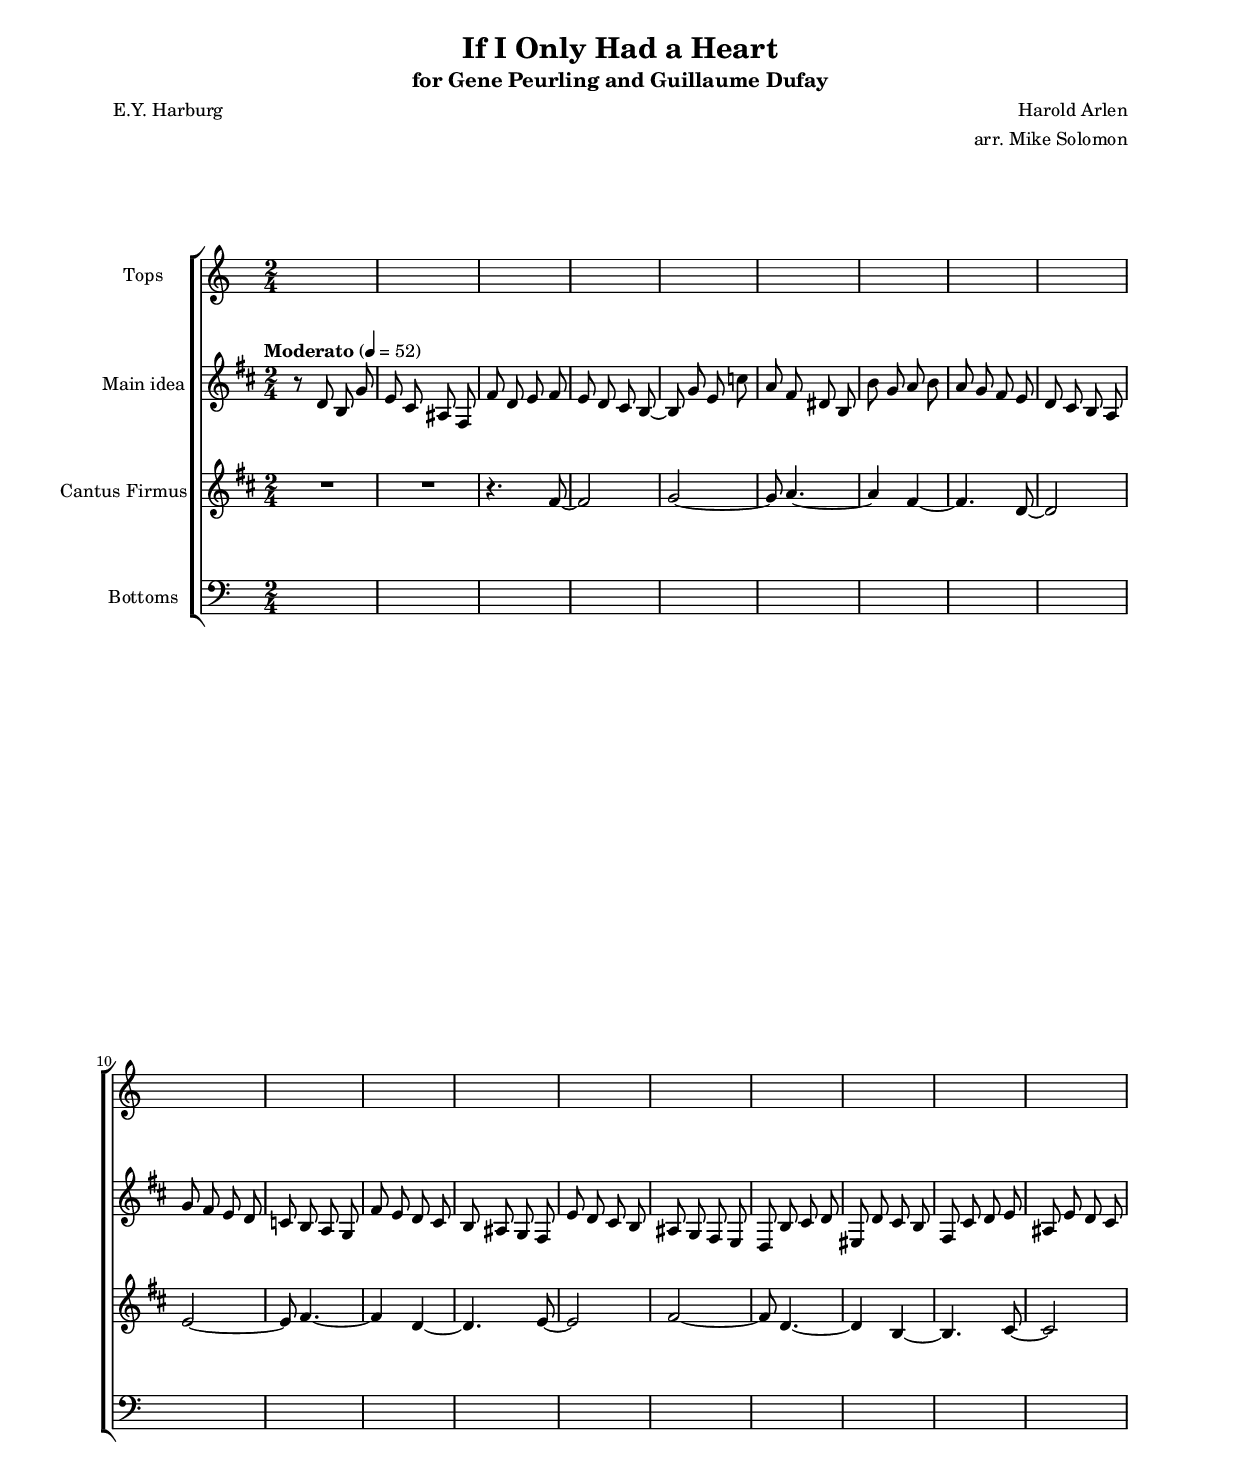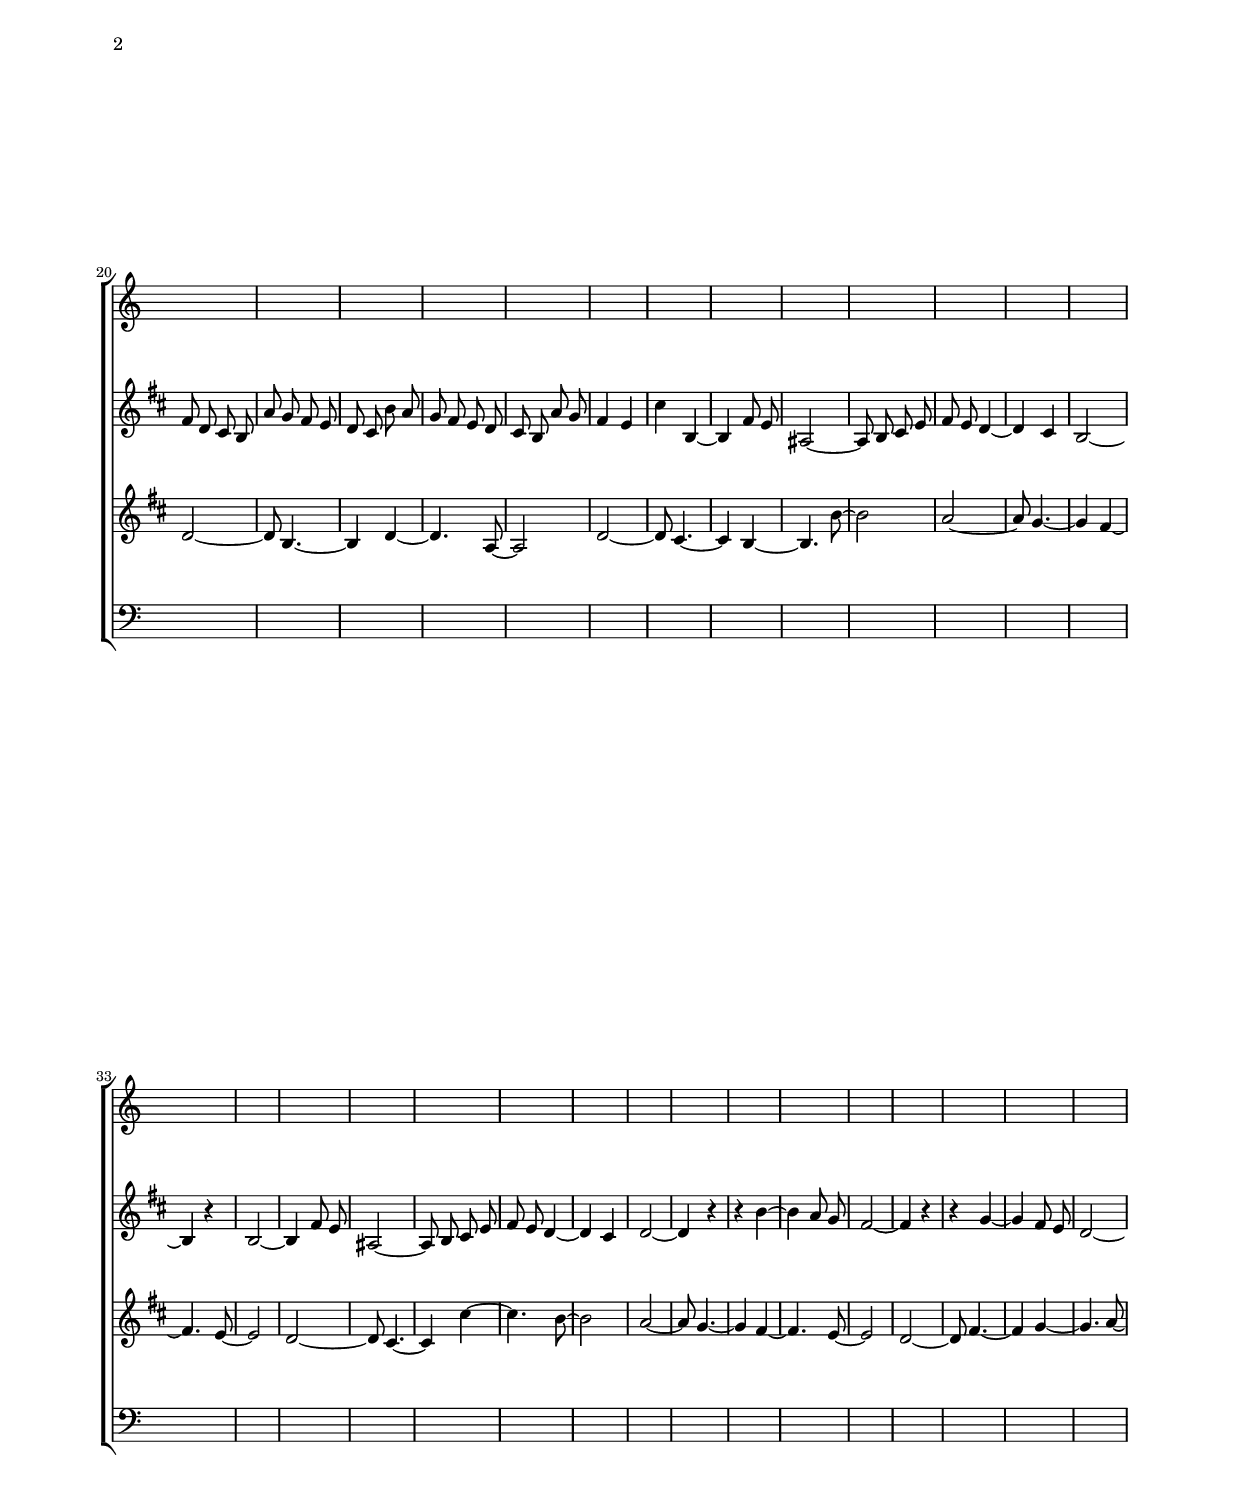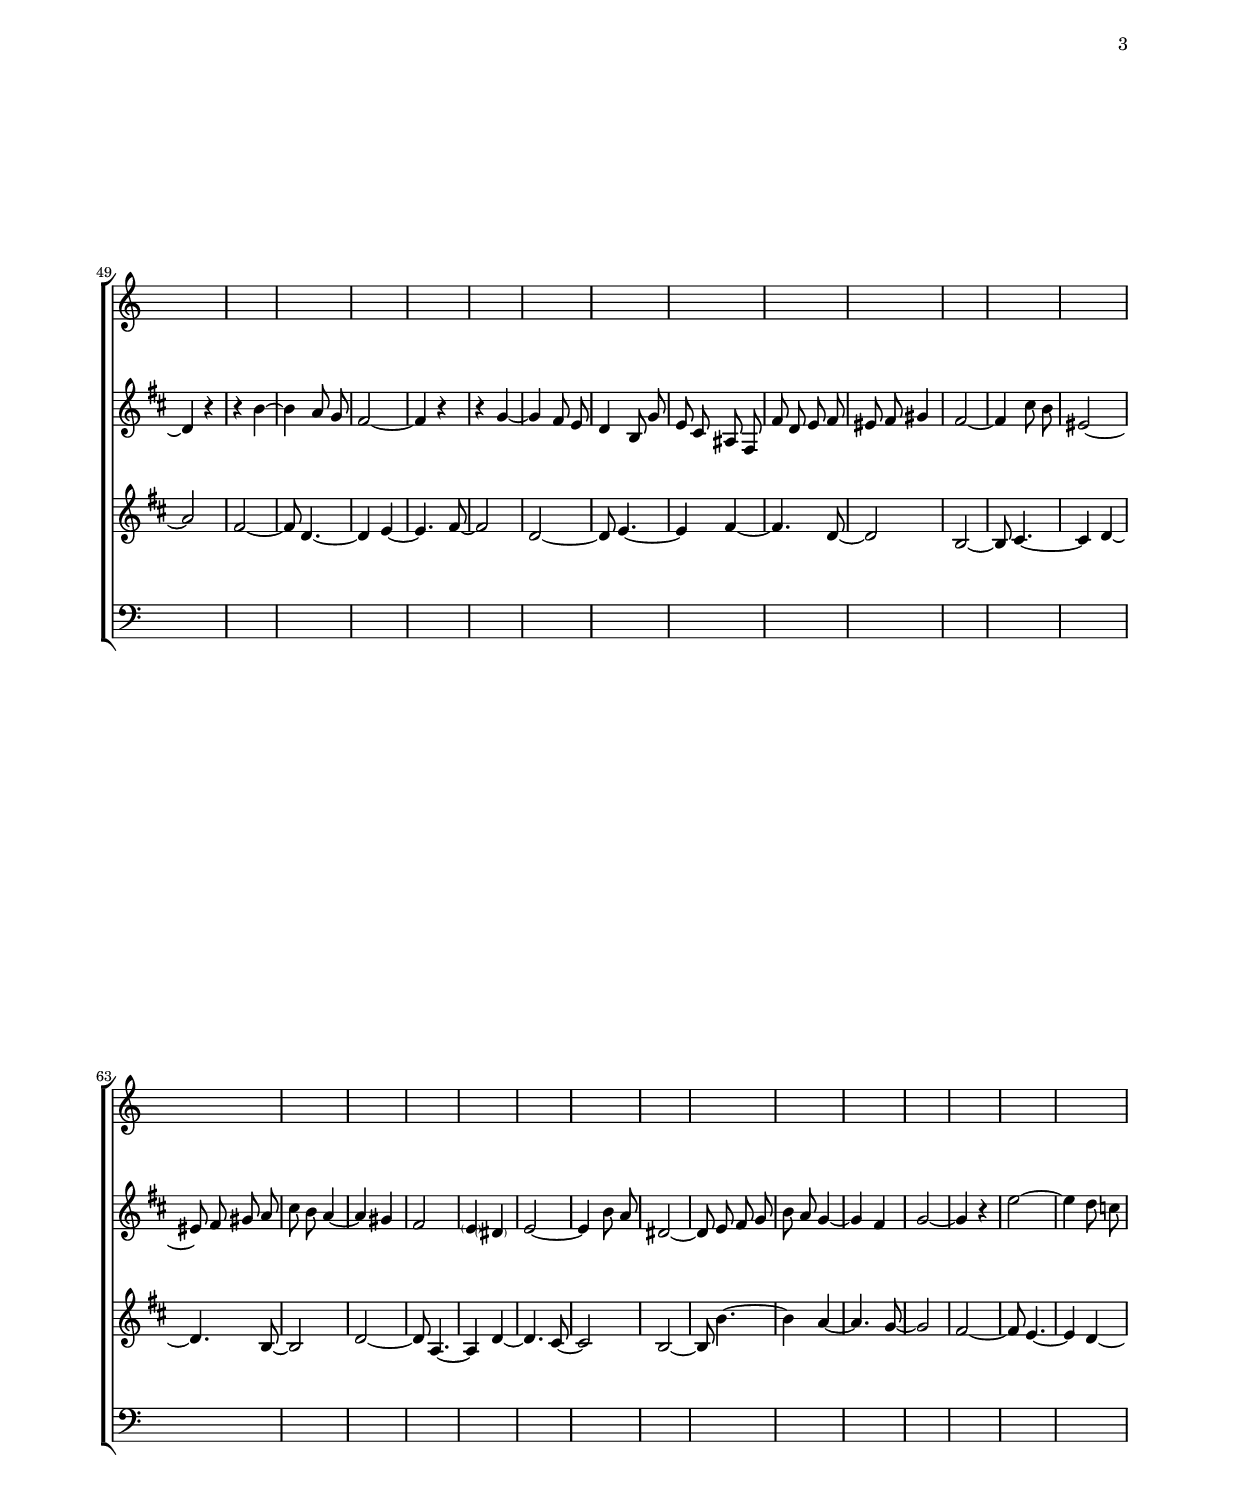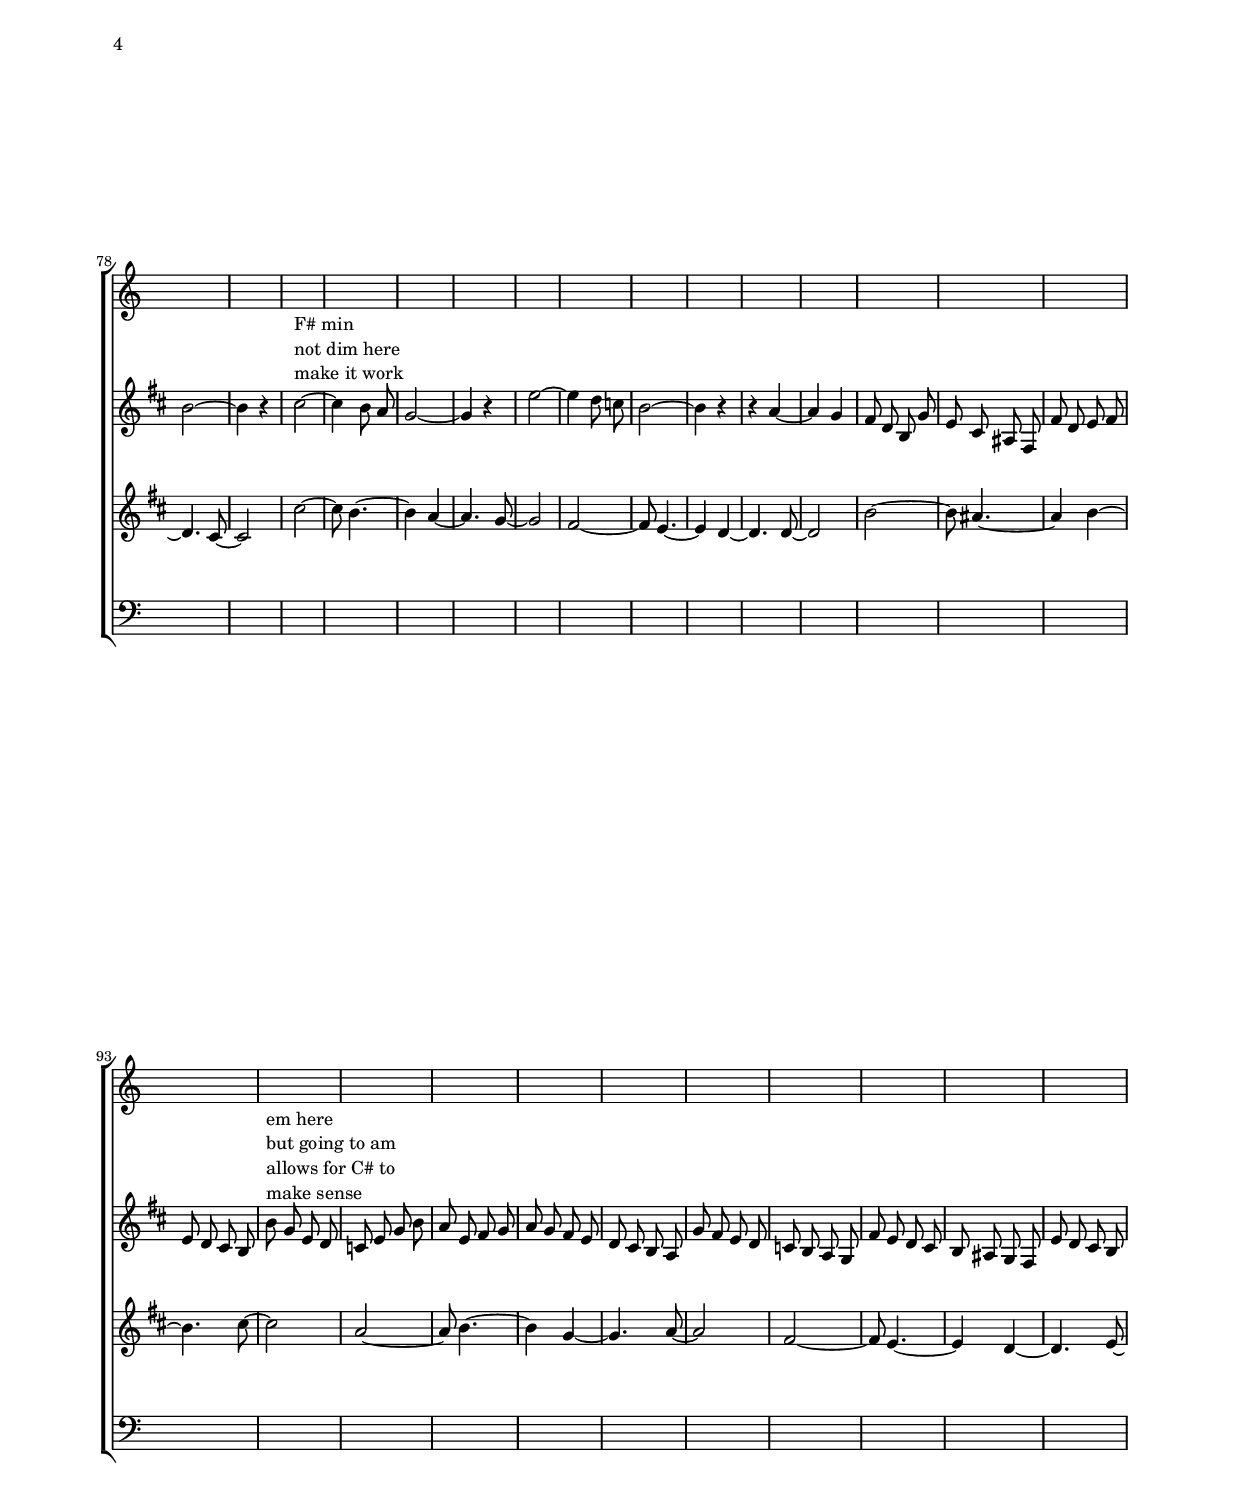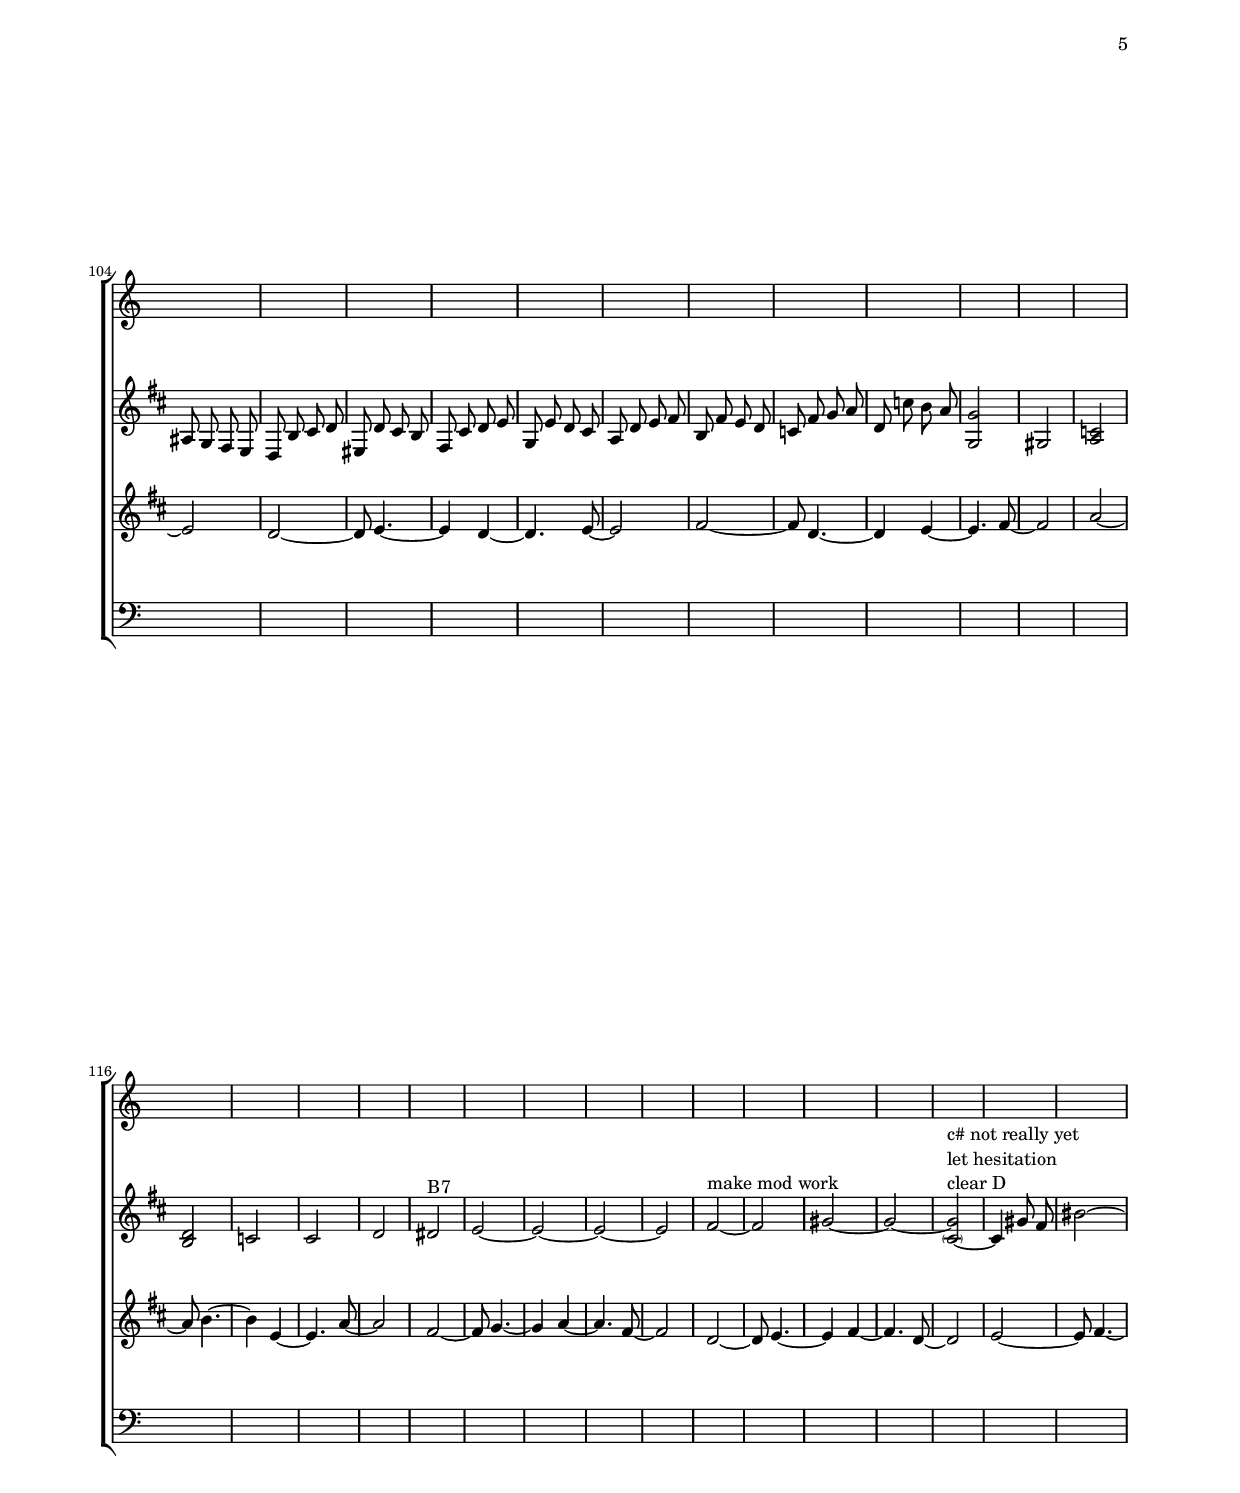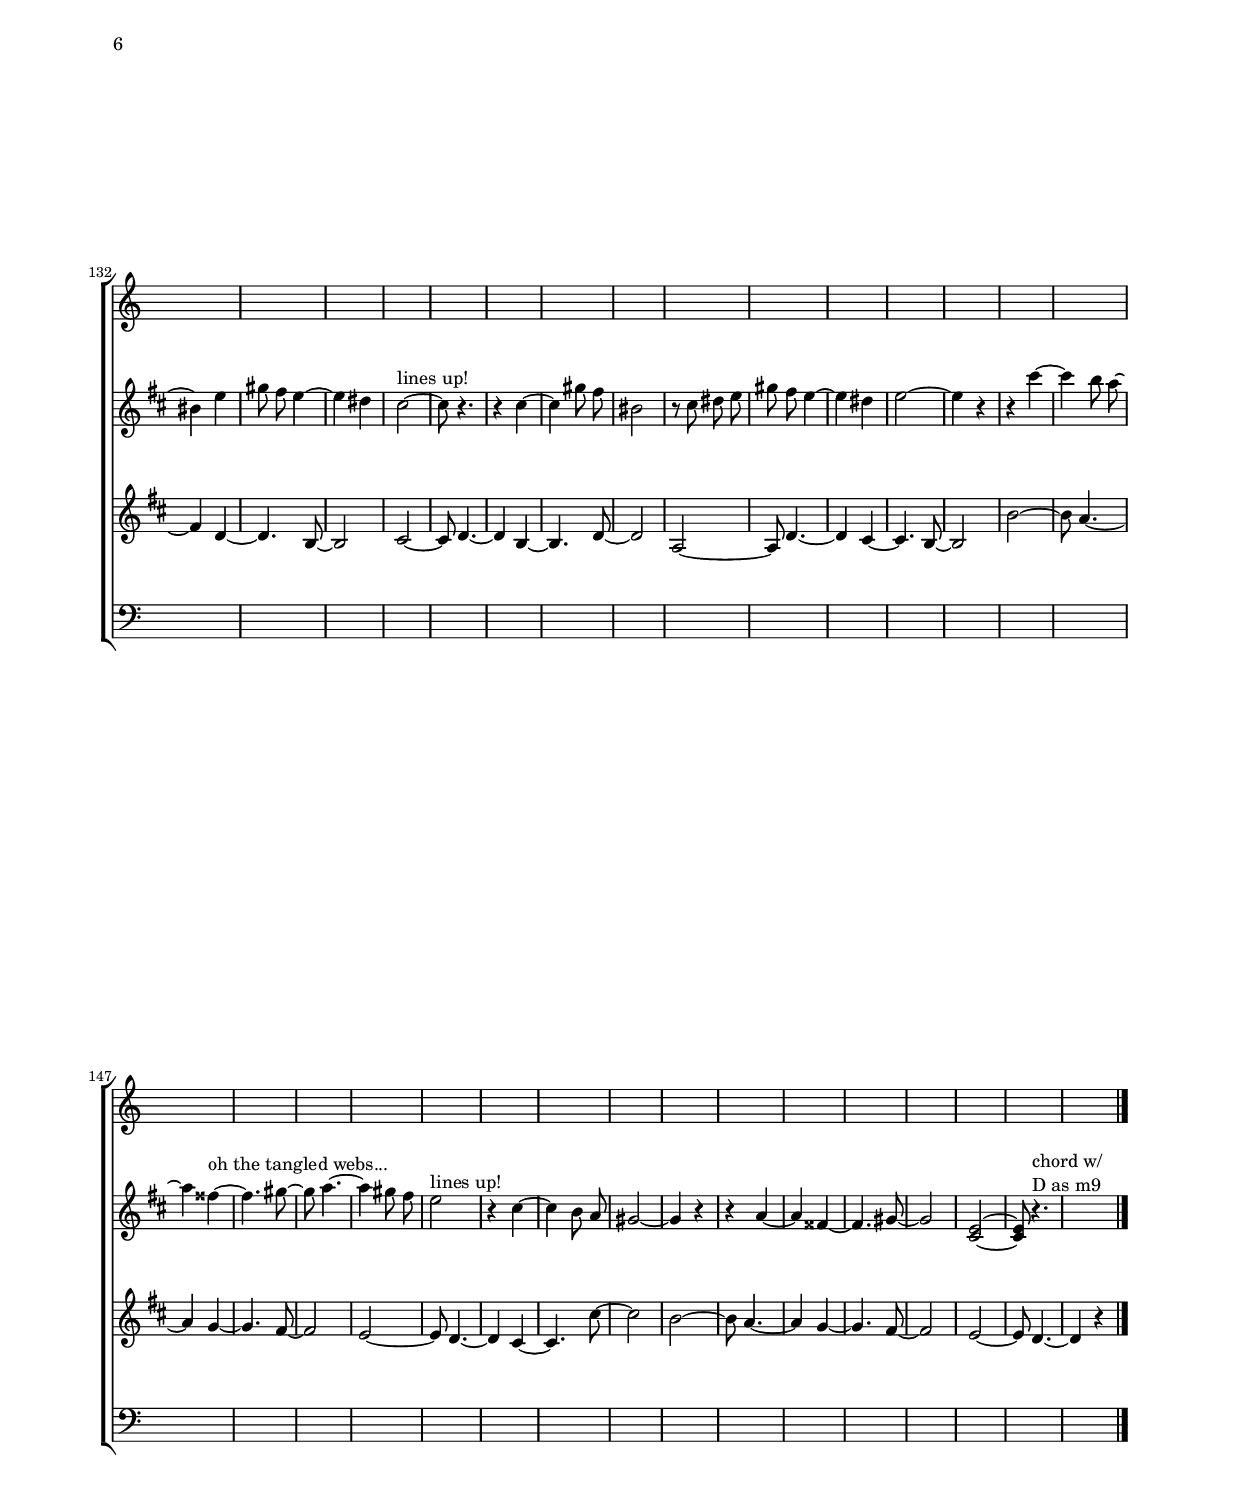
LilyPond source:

#(set-global-staff-size 15.87)
%{
When a man's an empty kettle
He should be on his mettle
And yet I'm torn apart
Just because I'm presumin'
That I could be a human
If I only had a heart

I'd be tender, I'd be gentle
And awful sentimental
Regarding love and art
I'd be friends with the sparrows 
And the boy that shoots the arrows
If I only had a heart

Picture me a balcony
Above a voice sings low

(Snow White)
Wherefore art thou, Romeo?

(Tin Man)
I hear a beat, how sweet!

Just to register emotion, jealousy, devotion
And really feel the part
I could stay young and chipper
And I'd lock it with a zipper
If I only had a heart
%}
% 
\version "2.19.0"
\include "defs-devel.ly"

#(ly:set-option 'point-and-click #f)

#(set-global-staff-size 15.87)

%{
\paper {
  #(define fonts
    (set-global-fonts
    #:music "profondo"
    #:factor (/ staff-height pt 20)
  ))
}
%}
%{
\paper {
  #(define fonts
    (set-global-fonts
    #:music "haydn"
    #:brace "gonville"
    #:factor (/ staff-height pt 20)
  ))
}
%}

railroad =  {
  \once \override BreathingSign.text = \markup \musicglyph #"scripts.caesura.straight"
  \breathe
}
myred = \once \override NoteHead #'color = #red

\paper {
  footnote-separator-markup = \markup { \column { " "\override #`(span-factor . 1/5) { \draw-hline } }}
  footnote-padding = 5\mm
  top-system-spacing = #'((basic-distance . 1) (minimum-distance . 0) (padding . 1) (stretchability . 40))
  bottom-system-spacing = #'((basic-distance . 1) (minimum-distance . 0) (padding . 1) (stretchability . 50))
  ragged-right = ##f
  left-margin = 0.75\in
  right-margin = 0.75\in
  top-margin = 0.5\in
  bottom-margin = 0.6\in
  ragged-last-bottom = ##f
  max-systems-per-page = #2
}

\header {
  title = "If I Only Had a Heart"
  %subtitle = "for Henry Purcell, J.S. Bach, Michel Legrand, Guillaume Dufay and G.F. Händel"
  subtitle = "for Gene Peurling and Guillaume Dufay"
  %title = "Somewhere Over the Rainbow"
  composer = "Harold Arlen"
  poet = "E.Y. Harburg"
  arranger = "arr. Mike Solomon"
  %arranger = "arr. (anon)"
}

prefatoryMatter = {
  \key b \minor
  \autoBeamOff
  \time 2/4
}

scorePrefatoryMatter = {
  \prefatoryMatter
}

midiPrefatoryMatter = {
  \prefatoryMatter
}

marks = {
  \tempo "Moderato" 4=52
  s2 |
}

sopranoFirst = \relative c' {
  r8 d b g' |
  e cis ais fis |
  fis' d e fis |
  e d cis b ~ |
  b g' e c' |
  a fis dis b |
  b' g a b |
  a g fis e |
  d cis b a |
  g' fis e d |
  c b a g |
  fis' e d cis |
  b ais g fis |
  e' d cis b |
  ais g fis e |
  d b' cis d |
  eis, d' cis b |
  fis cis' d e |
  ais, e' d cis |
  fis d cis b |
  a' g fis e |
  d cis b' a |
  g fis e d |
  cis b a' g |
  fis4 e |
  cis'4 b, ~ |
  b fis'8 e |
  ais,2 ~ |
  ais8 b cis e |
  fis e d4 ~ |
  d cis |
  b2 ~ |
  b4 r |
  b2 ~ |
  b4 fis'8 e |
  ais,2 ~ |
  ais8 b cis e |
  fis e d4 ~ |
  d cis |
  d2 ~ |
  d4 r |
  r4 b' ~ |
  b a8 g |
  fis2 ~ |
  fis4 r |
  r g ~ |
  g fis8 e |
  d2 ~ |
  d4 r |
  r4 b' ~ |
  b a8 g |
  fis2 ~ |
  fis4 r |
  r g ~ |
  g fis8 e |
  d4 b8 g' |  
  e cis ais fis |
  fis' d e fis |
  eis fis gis4 |
  fis2 ~ |
  fis4 cis'8 b |
  eis,2 ~ |
  eis8 fis gis a |
  cis8 b a4 ~ |
  a gis |
  fis2 |
  \parenthesize e4 \parenthesize dis
  e2 ~ |
  e4 b'8 a |
  dis,2 ~ |
  dis8 e fis g |
  b a g4 ~ |
  g fis |
  g2 ~ |
  g4 r |
  e'2 ~ |
  e4 d8 c |
  b2 ~ |
  b4 r |
  cis2^\markup \column { "F# min" "not dim here" "make it work" } ~ |
  cis4 b8 a |
  g2 ~ |
  g4 r |
  e'2 ~ |
  e4 d8 c |
  b2 ~ |
  b4 r |
  r a ~ |
  a g |
  fis8 d b g' |
  e cis ais fis |
  fis' d e fis |
  e d cis b |
  b'^\markup \column { "em here" "but going to am" "allows for C# to" "make sense" } g e d |
  c e g b |
  a e fis g |
  a g fis e |
  d cis b a |
  g' fis e d |
  c b a g |
  fis' e d cis |
  b ais g fis |
  e' d cis b |
  ais g fis e |
  d b' cis d |
  eis, d' cis b |
  fis cis' d e |
  g, e' d cis |
  a d e fis |
  b, fis' e d |
  c fis g a |
  d, c' b a |
  <g, g'>2 |
  gis |
  <a c> |
  <b d> |
  c |
  cis |
  d |
  dis^"B7" |
  e2 ~ |
  e2 ~ |
  e2 ~ |
  e2 |
  fis^"make mod work" ~ |
  fis |
  gis ~ |
  gis ~ |
  <\parenthesize cis, gis'>^\markup \column { "c# not really yet" "let hesitation" "clear D" } ~ |
  cis4 gis'8 fis |
  bis2 ~ |
  bis4 e |
  gis8 fis e4 ~ |
  e dis |
  cis2^"lines up!" ~ |
  cis8 r4. |
  r4 cis ~ |
  cis gis'8 fis |
  bis,2 |
  r8 cis8 dis e |
  gis fis e4 ~ |
  e dis |
  e2 ~ |
  e4 r |
  r4 cis'4 ~ |
  cis4 b8 a ~ |
  a4 fisis^"oh the tangled webs..." ~ |
  fisis4. gis8 ~ |
  gis8 a4. ~ |
  a4 gis8 fis |
  e2^"lines up!" |
  r4 cis4 ~ |
  cis4 b8 a |
  gis2 ~ |
  gis4 r |
  r4 a4 ~ |
  a fisis4 ~ |
  fisis4. gis8 ~ |
  gis2 |
  <cis, e>2 ~ |
  <cis e>8 r4.^\markup \column { "chord w/" "D as m9" } |
  s2 |
}

sopranoWordsFirst = \lyricmode {
}

mezzoFirst = \relative c' {
  R2 |
  R2 |
  r4.
  fis1*5/8 g a fis d e fis d e fis d b cis d b d a
  d cis b b' a g fis e d cis cis' b a g fis e
  d
  
  fis1*5/8 g a fis d e fis d e fis d b cis d b d a
  d cis b b' a g fis e d cis cis' b a g fis e
  d

  d %%%%%%%%%%%%%%%%%%%%

 
  b' ais b cis a b g a fis
  e d e d e d e fis d
  e fis a b
  %%%%%%%%%%%%%%%%%%%fis e d a'
  e, a
  
  fis1*5/8 g a fis d e fis d e fis d b cis d b d a
  d cis b b' a g fis e d cis cis' b a g fis e
  d
  r4 |
  %%%%%%%%%%%%%%%%%
  \bar "|."
}

mezzoWordsFirst = \lyricmode {
}

funTimesWithSkips = {
  %\repeat unfold 1 { \repeat unfold 8 { s2 \noBreak } s2 \break }
  %\repeat unfold 15 { \repeat unfold 9 { s2 \noBreak } s2 \break }
}

\score {
  \new ChoirStaff <<
    \new Staff \with { instrumentName = #"Tops" %shortInstrumentName = #"E."

} << { #(skip-of-length mezzoFirst) }
    >>
    \new Staff \with { instrumentName = #"Main idea" %shortInstrumentName = #"M."
} <<
      \new Voice = "soprano" { << { \numericTimeSignature
	\scorePrefatoryMatter
        \sopranoFirst
      } {
	\scorePrefatoryMatter
        \marks
      } {
        \funTimesWithSkips
      }>> }
      \new Lyrics \lyricsto "soprano" {
        \sopranoWordsFirst
      }
    >>
    \new Staff \with { instrumentName = #"Cantus Firmus" %shortInstrumentName = #"E."

} <<
      \new Voice = "mezzo" \with{\remove "Note_heads_engraver" \consists "Completion_heads_engraver"} { \numericTimeSignature
	\scorePrefatoryMatter
        \mezzoFirst
      }
      \new Lyrics \lyricsto "mezzo" {
        \mezzoWordsFirst
      }
    >>
    \new Staff \with { instrumentName = #"Bottoms" %shortInstrumentName = #"E."

} << { \clef bass #(skip-of-length mezzoFirst) }
    >>
  >>
  \layout {
    \context {
      \Voice
      \override TextScript #'layer = #6
      \override NoteHead #'layer = #7
      \override Glissando #'breakable = ##t
      \override TupletNumber #'breakable = ##t
      \override TupletBracket #'breakable = ##t
      \remove "Forbid_line_break_engraver"
    }
    \context {
      \Staff
      \consists "Metronome_mark_engraver"
      \override TimeSignature #'style = #'numbered
      \override StaffSymbol #'layer = #4
      \override TimeSignature #'layer = #3
      \override TimeSignature #'whiteout = ##t
    }
    \context {
      \Lyrics
      \override LyricText #'whiteout = ##t
      \override LyricText #'layer = #6
    }
    \context {
      \Score
      \remove "Metronome_mark_engraver"
      \override NonMusicalPaperColumn #'allow-loose-spacing = ##f
    }
  }
}
%%% MIDI

\score {
  \new ChoirStaff <<
    \new Staff \with { instrumentName = #"Marie" %shortInstrumentName = #"M."
} <<
      \new Voice = "soprano" { << { \numericTimeSignature
	\midiPrefatoryMatter
        \sopranoFirst
      } {
	\midiPrefatoryMatter
        \marks
      } >> }
      \new Lyrics \lyricsto "soprano" {
        \sopranoWordsFirst
      }
    >>
    \new Staff \with { instrumentName = #"Elsa" %shortInstrumentName = #"E."
} <<
      \new Voice = "mezzo" { \numericTimeSignature
	\midiPrefatoryMatter
        \mezzoFirst
      }
      \new Lyrics \lyricsto "mezzo" {
        \mezzoWordsFirst
      }
    >>
  >>
  \midi {}
}
